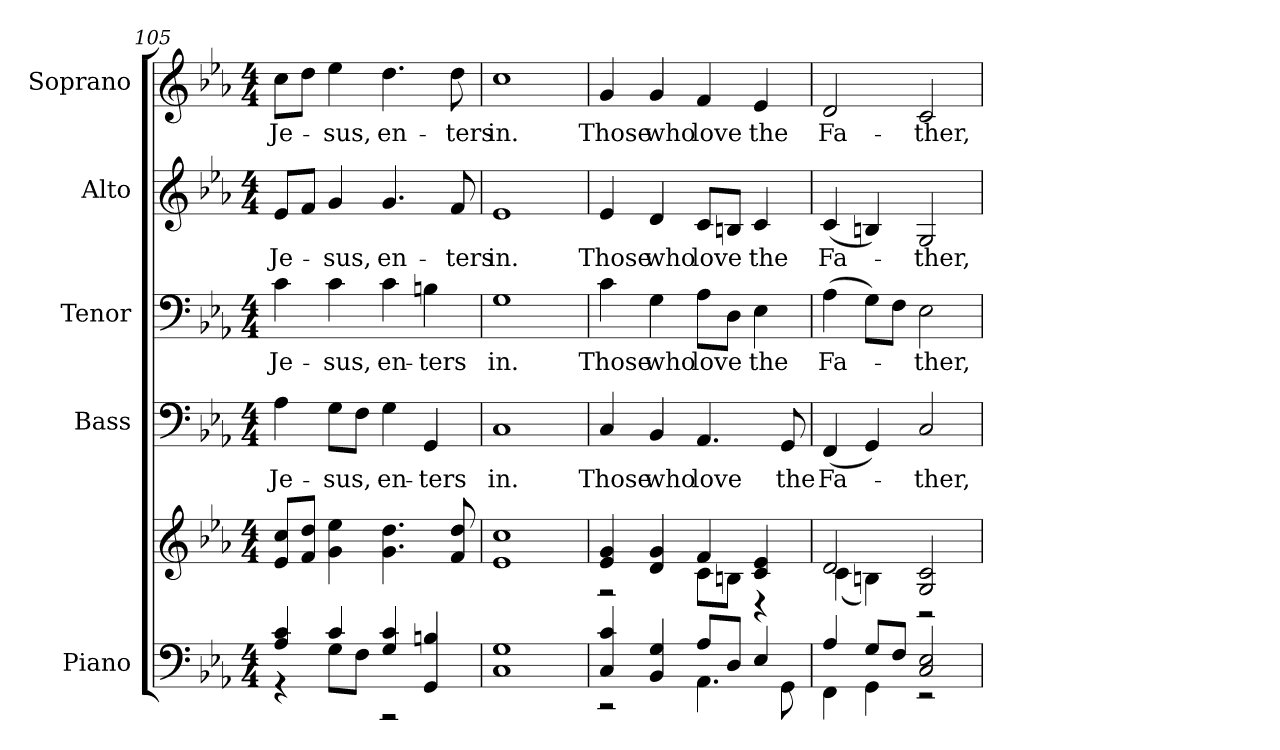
**kern	**kern	**kern	**text	**kern	**text	**kern	**text	**kern	**text
*part5	*part5	*part4	*part4	*part3	*part3	*part2	*part2	*part1	*part1
*staff6	*staff5	*staff4	*staff4	*staff3	*staff3	*staff2	*staff2	*staff1	*staff1
*I"Piano	*	*I"Bass	*	*I"Tenor	*	*I"Alto	*	*I"Soprano	*
*I'Pno.	*	*I'B.	*	*I'T.	*	*I'A.	*	*I'S.	*
!!LO:PB:g=z
*clefF4	*clefG2	*clefF4	*	*clefF4	*	*clefG2	*	*clefG2	*
*k[b-e-a-]	*k[b-e-a-]	*k[b-e-a-]	*	*k[b-e-a-]	*	*k[b-e-a-]	*	*k[b-e-a-]	*
*E-:	*E-:	*E-:	*	*E-:	*	*E-:	*	*E-:	*
*M4/4	*M4/4	*M4/4	*	*M4/4	*	*M4/4	*	*M4/4	*
=105	=105	=105	=105	=105	=105	=105	=105	=105	=105
*^	*	*	*	*	*	*	*	*	*
!	!	!	!	!LO:LY:b:color=#000000	!	!	!	!	!	!
!	!	!	!	!	!	!LO:LY:b:color=#000000	!	!	!	!
!	!	!	!	!	!	!	!	!LO:LY:b:color=#000000	!	!
!	!	!	!	!	!	!	!	!	!	!LO:LY:b:color=#000000
4A-i/ 4ci	4r	8e-i/ 8cciL	4A-i\	Je-	4ci\	Je-	8e-i/L	Je-	8cci\L	Je-
.	.	8fi/ 8ddiJ	.	.	.	.	8fi/J	.	8ddi\J	.
!	!	!	!	!LO:LY:b:color=#000000	!	!	!	!	!	!
!	!	!	!	!	!	!LO:LY:b:color=#000000	!	!	!	!
!	!	!	!	!	!	!	!	!LO:LY:b:color=#000000	!	!
!	!	!	!	!	!	!	!	!	!	!LO:LY:b:color=#000000
4ci/	8Gi\L	4gi\ 4ee-i	8Gi\L	-sus,	4ci\	-sus,	4gi/	-sus,	4ee-i\	-sus,
.	8Fi\J	.	8Fi\J	.	.	.	.	.	.	.
!	!	!	!	!LO:LY:b:color=#000000	!	!	!	!	!	!
!	!	!	!	!	!	!LO:LY:b:color=#000000	!	!	!	!
!	!	!	!	!	!	!	!	!LO:LY:b:color=#000000	!	!
!	!	!	!	!	!	!	!	!	!	!LO:LY:b:color=#000000
4Gi/ 4ci	2r	4.gi\ 4.ddi	4Gi\	en-	4ci\	en-	4.gi/	en-	4.ddi\	en-
!	!	!	!	!LO:LY:b:color=#000000	!	!	!	!	!	!
!	!	!	!	!	!	!LO:LY:b:color=#000000	!	!	!	!
4GGi/ 4Bni	.	.	4GGi/	-ters	4Bni\	-ters	.	.	.	.
!	!	!	!	!	!	!	!	!LO:LY:b:color=#000000	!	!
!	!	!	!	!	!	!	!	!	!	!LO:LY:b:color=#000000
.	.	8fi/ 8ddi	.	.	.	.	8fi/	-ters	8ddi\	-ters
*v	*v	*	*	*	*	*	*	*	*	*
=106	=106	=106	=106	=106	=106	=106	=106	=106	=106
!	!	!	!LO:LY:b:color=#000000	!	!	!	!	!	!
!	!	!	!	!	!LO:LY:b:color=#000000	!	!	!	!
!	!	!	!	!	!	!	!LO:LY:b:color=#000000	!	!
!	!	!	!	!	!	!	!	!	!LO:LY:b:color=#000000
1Ci 1Gi	1e-i 1cci	1Ci	in.	1Gi	in.	1e-i	in.	1cci	in.
!!LO:PB:g=z
=107	=107	=107	=107	=107	=107	=107	=107	=107	=107
*^	*^	*	*	*	*	*	*	*	*
!	!	!	!	!	!LO:LY:b:color=#000000	!	!	!	!	!	!
!	!	!	!	!	!	!	!LO:LY:b:color=#000000	!	!	!	!
!	!	!	!	!	!	!	!	!	!LO:LY:b:color=#000000	!	!
!	!	!	!	!	!	!	!	!	!	!	!LO:LY:b:color=#000000
4Ci/ 4ci	2r	4e-i/ 4gi	2r	4Ci/	Those	4ci\	Those	4e-i/	Those	4gi/	Those
!	!	!	!	!	!LO:LY:b:color=#000000	!	!	!	!	!	!
!	!	!	!	!	!	!	!LO:LY:b:color=#000000	!	!	!	!
!	!	!	!	!	!	!	!	!	!LO:LY:b:color=#000000	!	!
!	!	!	!	!	!	!	!	!	!	!	!LO:LY:b:color=#000000
4BB-i/ 4Gi	.	4di/ 4gi	.	4BB-i/	who	4Gi\	who	4di/	who	4gi/	who
!	!	!	!	!	!LO:LY:b:color=#000000	!	!	!	!	!	!
!	!	!	!	!	!	!	!LO:LY:b:color=#000000	!	!	!	!
!	!	!	!	!	!	!	!	!	!LO:LY:b:color=#000000	!	!
!	!	!	!	!	!	!	!	!	!	!	!LO:LY:b:color=#000000
8A-i/L	4.AA-i\	4fi/	8ci\L	4.AA-i/	love	8A-i\L	love	8ci/L	love	4fi/	love
8Di/J	.	.	8Bni\J	.	.	8Di\J	.	8Bni/J	.	.	.
!	!	!	!	!	!	!	!LO:LY:b:color=#000000	!	!	!	!
!	!	!	!	!	!	!	!	!	!LO:LY:b:color=#000000	!	!
!	!	!	!	!	!	!	!	!	!	!	!LO:LY:b:color=#000000
4E-i/	.	4ci/ 4e-i	4r	.	.	4E-i\	the	4ci/	the	4e-i/	the
!	!	!	!	!	!LO:LY:b:color=#000000	!	!	!	!	!	!
.	8GGi\	.	.	8GGi/	the	.	.	.	.	.	.
=108	=108	=108	=108	=108	=108	=108	=108	=108	=108	=108	=108
!	!	!	!	!	!LO:LY:b:color=#000000	!	!	!	!	!	!
!	!	!	!	!	!	!	!LO:LY:b:color=#000000	!	!	!	!
!	!	!	!	!	!	!	!	!	!LO:LY:b:color=#000000	!	!
!	!	!	!	!	!	!	!	!	!	!	!LO:LY:b:color=#000000
4A-i/	4FFi\	2di/	(4ci\	(4FFi/	Fa-	(4A-i\	Fa-	(4ci/	Fa-	2di/	Fa-
8Gi/L	4GGi\	.	4Bni\)	4GGi/)	.	8Gi\L)	.	4Bni/)	.	.	.
8Fi/J	.	.	.	.	.	8Fi\J	.	.	.	.	.
!	!	!	!	!	!LO:LY:b:color=#000000	!	!	!	!	!	!
!	!	!	!	!	!	!	!LO:LY:b:color=#000000	!	!	!	!
!	!	!	!	!	!	!	!	!	!LO:LY:b:color=#000000	!	!
!	!	!	!	!	!	!	!	!	!	!	!LO:LY:b:color=#000000
2Ci/ 2E-i	2r	2Gi/ 2ci	2r	2Ci/	-ther,	2E-i\	-ther,	2Gi/	-ther,	2ci/	-ther,
*v	*v	*	*	*	*	*	*	*	*	*	*
*	*v	*v	*	*	*	*	*	*	*	*
=	=	=	=	=	=	=	=	=	=
*-	*-	*-	*-	*-	*-	*-	*-	*-	*-
